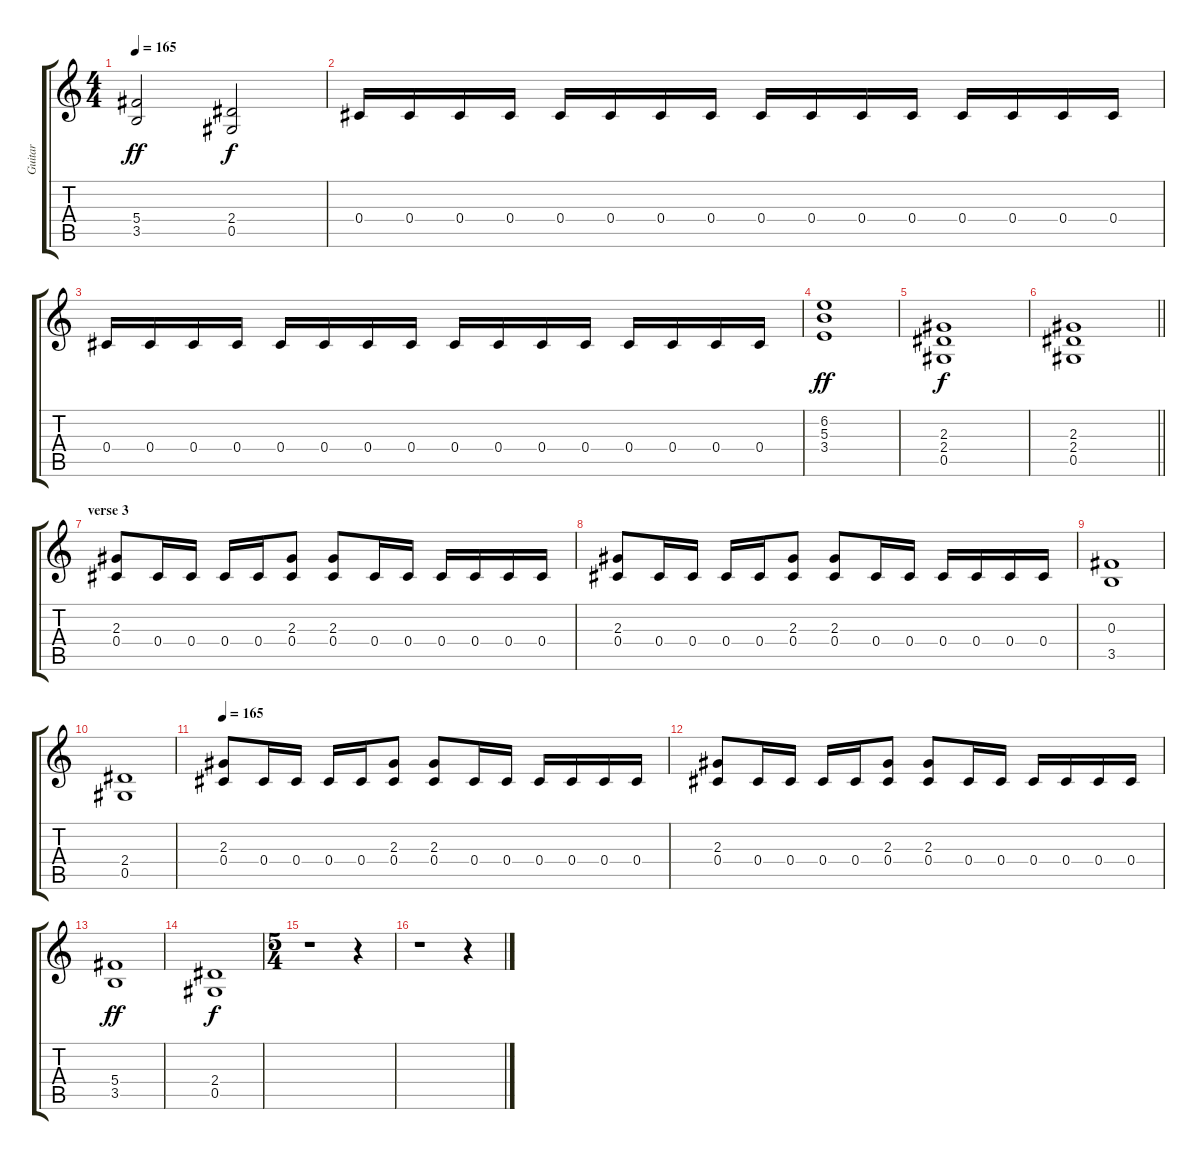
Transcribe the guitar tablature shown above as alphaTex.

\track ("Guitar " "Guitar ") {instrument acousticguitarsteel}
\staff {score tabs}
\tuning (Eb4 Bb3 Gb3 Db3 Ab2 Eb2) {hide}
\ts (4 4)
\tempo 165
\clef g2
\ks c
(5.4 3.5).2{dy ff} (2.4 0.5).2{dy f} |
0.4.16{volume 15 balance 8} 0.4.16 0.4.16 0.4.16 0.4.16 0.4.16 0.4.16 0.4.16 0.4.16 0.4.16 0.4.16 0.4.16 0.4.16 0.4.16 0.4.16 0.4.16 |
0.4.16 0.4.16 0.4.16 0.4.16 0.4.16 0.4.16 0.4.16 0.4.16 0.4.16 0.4.16 0.4.16 0.4.16 0.4.16 0.4.16 0.4.16 0.4.16 |
(6.2 5.3 3.4).1{dy ff} |
(2.3 2.4 0.5).1{dy f} |
\barLineRight lightlight
(2.3 2.4 0.5).1 |
\section ("" "verse 3")
(2.3 0.4).8{volume 16 balance 8} 0.4.16 0.4.16 0.4.16 0.4.16 (2.3 0.4).8 (2.3 0.4).8 0.4.16 0.4.16 0.4.16 0.4.16 0.4.16 0.4.16 |
(2.3 0.4).8 0.4.16 0.4.16 0.4.16 0.4.16 (2.3 0.4).8 (2.3 0.4).8 0.4.16 0.4.16 0.4.16 0.4.16 0.4.16 0.4.16 |
(0.3 3.5).1 |
(2.4 0.5).1 |
\tempo 165
(2.3 0.4).8 0.4.16 0.4.16 0.4.16 0.4.16 (2.3 0.4).8 (2.3 0.4).8 0.4.16 0.4.16 0.4.16 0.4.16 0.4.16 0.4.16 |
(2.3 0.4).8 0.4.16 0.4.16 0.4.16 0.4.16 (2.3 0.4).8 (2.3 0.4).8 0.4.16 0.4.16 0.4.16 0.4.16 0.4.16 0.4.16 |
(5.4 3.5).1{dy ff} |
(2.4 0.5).1{dy f} |
\ts (5 4)
r.1 r.4 |
r.1 r.4
